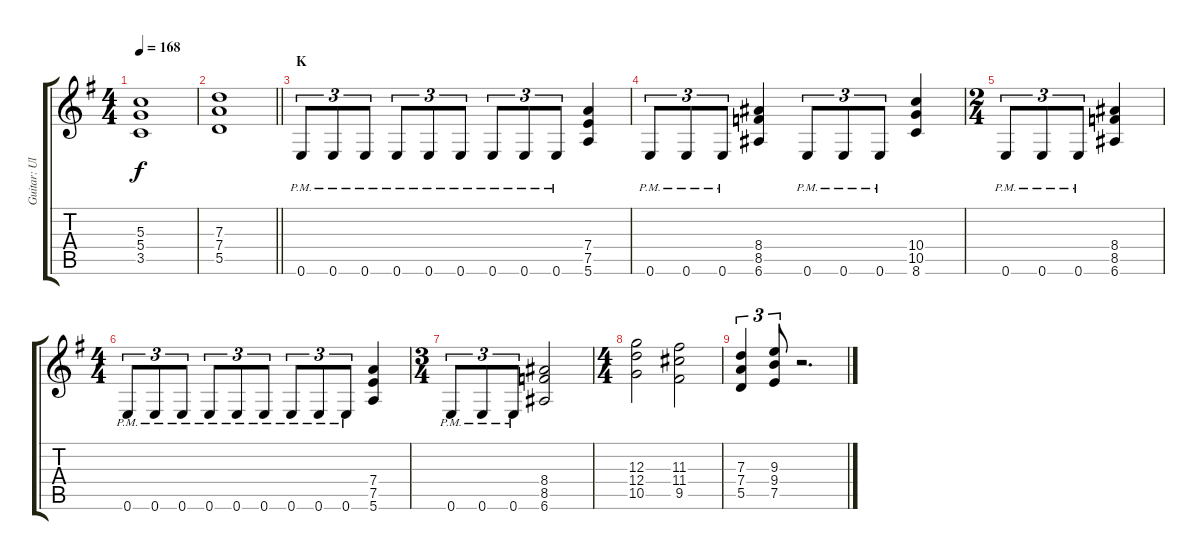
\track ("Guitar: Ulrich" "Guitar: Ul") {instrument distortionguitar}
\staff {score tabs}
\tuning (E4 B3 G3 D3 A2 E2) {hide}
\ts (4 4)
\tempo 168
\clef g2
\ks g
(5.3 5.4 3.5).1{dy f} |
\barLineRight lightlight
(7.3 7.4 5.5).1 |
\section ("" "K")
0.6{pm}.8{tu (3 2)} 0.6{pm}.8{tu (3 2)} 0.6{pm}.8{tu (3 2)} 0.6{pm}.8{tu (3 2)} 0.6{pm}.8{tu (3 2)} 0.6{pm}.8{tu (3 2)} 0.6{pm}.8{tu (3 2)} 0.6{pm}.8{tu (3 2)} 0.6{pm}.8{tu (3 2)} (7.4 7.5 5.6).4 |
0.6{pm}.8{tu (3 2)} 0.6{pm}.8{tu (3 2)} 0.6{pm}.8{tu (3 2)} (8.4 8.5 6.6).4 0.6{pm}.8{tu (3 2)} 0.6{pm}.8{tu (3 2)} 0.6{pm}.8{tu (3 2)} (10.4 10.5 8.6).4 |
\ts (2 4)
0.6{pm}.8{tu (3 2)} 0.6{pm}.8{tu (3 2)} 0.6{pm}.8{tu (3 2)} (8.4 8.5 6.6).4 |
\ts (4 4)
0.6{pm}.8{tu (3 2)} 0.6{pm}.8{tu (3 2)} 0.6{pm}.8{tu (3 2)} 0.6{pm}.8{tu (3 2)} 0.6{pm}.8{tu (3 2)} 0.6{pm}.8{tu (3 2)} 0.6{pm}.8{tu (3 2)} 0.6{pm}.8{tu (3 2)} 0.6{pm}.8{tu (3 2)} (7.4 7.5 5.6).4 |
\ts (3 4)
0.6{pm}.8{tu (3 2)} 0.6{pm}.8{tu (3 2)} 0.6{pm}.8{tu (3 2)} (8.4 8.5 6.6).2 |
\ts (4 4)
(12.3 12.4 10.5).2 (11.3 11.4 9.5).2 |
(7.3 7.4 5.5).4{tu (3 2)} (9.3 9.4 7.5).8{tu (3 2)} r.2{d}
